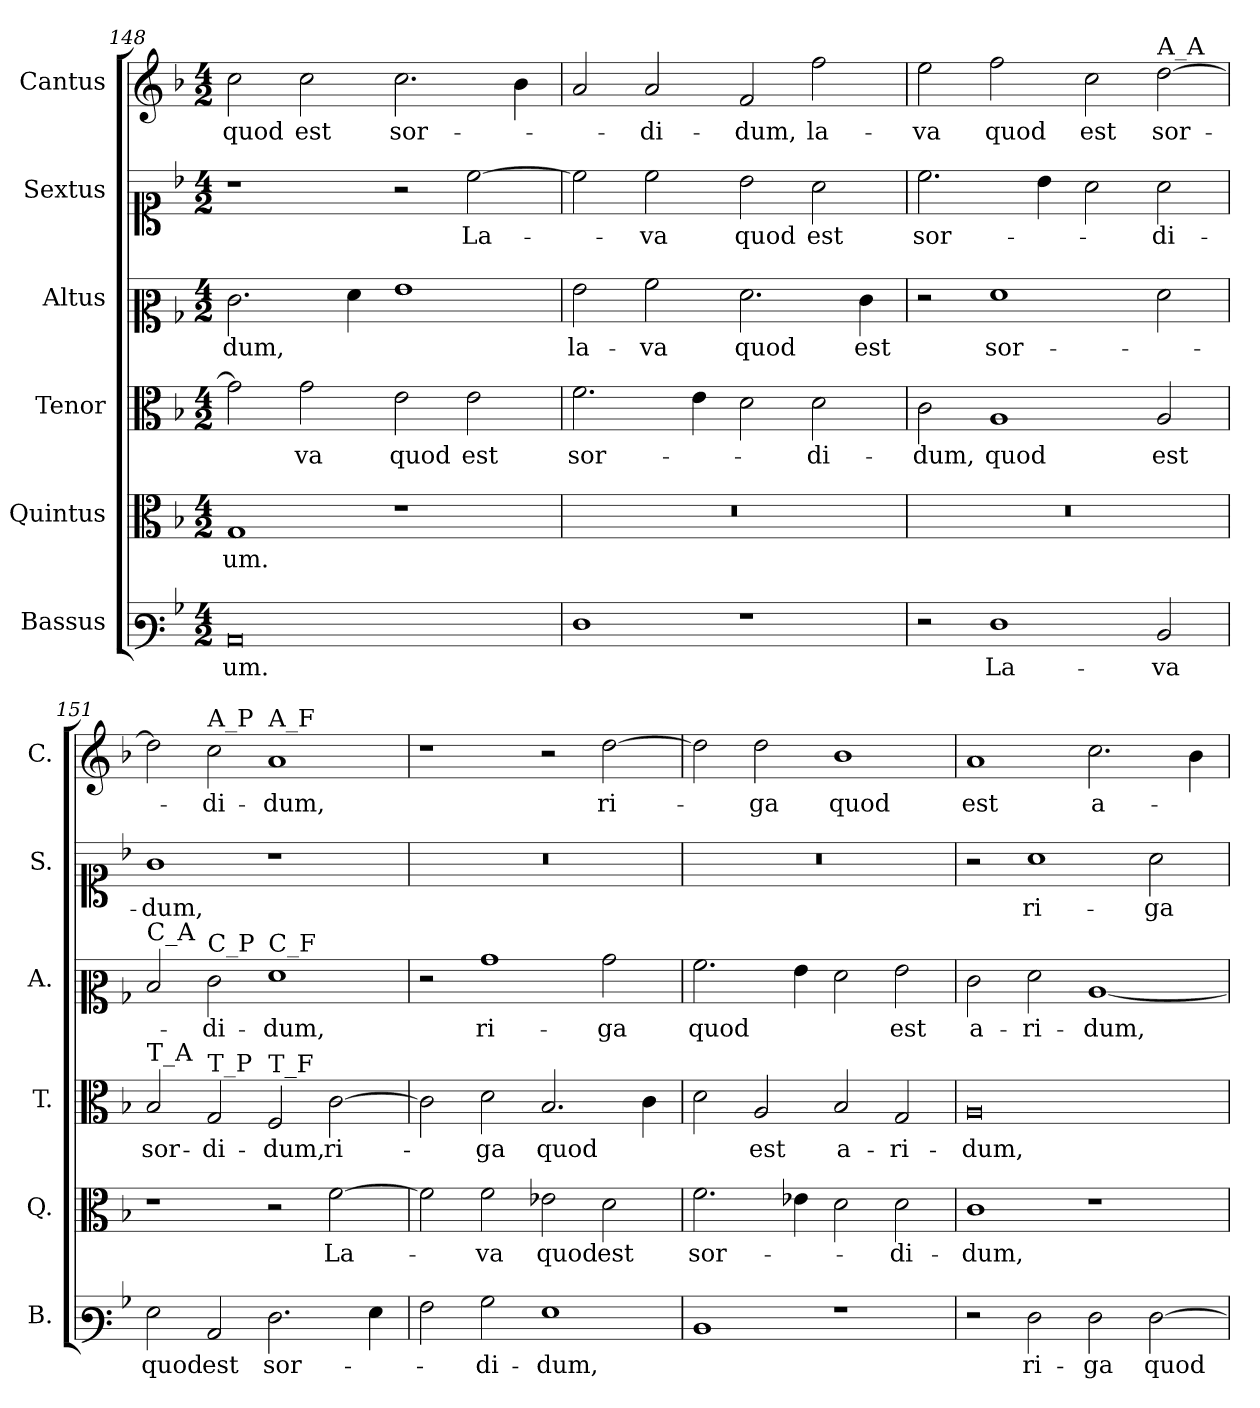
**kern	**text	**kern	**text	**kern	**text	**kern	**text	**kern	**text	**kern	**text
*part6	*part6	*part5	*part5	*part4	*part4	*part3	*part3	*part2	*part2	*part1	*part1
*staff6	*staff6	*staff5	*staff5	*staff4	*staff4	*staff3	*staff3	*staff2	*staff2	*staff1	*staff1
*I"Bassus	*	*I"Quintus	*	*I"Tenor	*	*I"Altus	*	*I"Sextus	*	*I"Cantus	*
*I'B.	*	*I'Q.	*	*I'T.	*	*I'A.	*	*I'S.	*	*I'C.	*
!!LO:PB:g=z
*clefF3	*	*clefC3	*	*clefC3	*	*clefC2	*	*clefC1	*	*clefG2	*
*k[b-]	*	*k[b-]	*	*k[b-]	*	*k[b-]	*	*k[b-]	*	*k[b-]	*
*M4/2	*	*M4/2	*	*M4/2	*	*M4/2	*	*M4/2	*	*M4/2	*
=148	=148	=148	=148	=148	=148	=148	=148	=148	=148	=148	=148
0C	-um.	1G	-um.	2g\]	.	2.e\	-dum,	1r	.	2cc\	quod
.	.	.	.	2g\	va	.	.	.	.	2cc\	est
.	.	.	.	.	.	4f\	.	.	.	.	.
.	.	1r	.	2e\	quod	1g	.	2r	.	2.cc\	sor-
.	.	.	.	2e\	est	.	.	[2cc\	La-	.	.
.	.	.	.	.	.	.	.	.	.	4b-\	.
=149	=149	=149	=149	=149	=149	=149	=149	=149	=149	=149	=149
!	!	!LO:N:vis=1	!	!	!	!	!	!	!	!	!
1F	.	0r	.	2.f\	sor-	2g\	la-	2cc\]	.	2a/	.
.	.	.	.	.	.	2a\	-va	2cc\	-va	2a/	-di-
.	.	.	.	4e\	.	.	.	.	.	.	.
1r	.	.	.	2d\	.	2.f\	quod	2b-\	quod	2f/	-dum,
.	.	.	.	2d\	-di-	.	.	2a\	est	2ff\	la-
.	.	.	.	.	.	4e\	est	.	.	.	.
=150	=150	=150	=150	=150	=150	=150	=150	=150	=150	=150	=150
!	!	!LO:N:vis=1	!	!	!	!	!	!	!	!	!
2r	.	0r	.	2c\	-dum,	2r	.	2.cc\	sor-	2ee\	-va
1F	La-	.	.	1A	quod	1f	sor-	.	.	2ff\	quod
.	.	.	.	.	.	.	.	4b-\	.	.	.
.	.	.	.	.	.	.	.	2a\	.	2cc\	est
!	!	!	!	!	!	!	!	!	!	!LO:TX:a:t=A_A	!
2D/	-va	.	.	2A/	est	2f\	.	2a\	-di-	[2dd\	sor-
=151	=151	=151	=151	=151	=151	=151	=151	=151	=151	=151	=151
!	!	!	!	!	!	!LO:TX:a:t=C_A	!	!	!	!	!
!	!	!	!	!LO:TX:a:t=T_A	!	!	!	!	!	!	!
2G\	quod	1r	.	2B-/	sor-	2d/	.	1g	-dum,	2dd\]	.
!	!	!	!	!	!	!	!	!	!	!LO:TX:a:t=A_P	!
!	!	!	!	!	!	!LO:TX:a:t=C_P	!	!	!	!	!
!	!	!	!	!LO:TX:a:t=T_P	!	!	!	!	!	!	!
2C/	est	.	.	2G/	-di-	2e\	-di-	.	.	2cc\	-di-
!	!	!	!	!	!	!	!	!	!	!LO:TX:a:t=A_F	!
!	!	!	!	!	!	!LO:TX:a:t=C_F	!	!	!	!	!
!	!	!	!	!LO:TX:a:t=T_F	!	!	!	!	!	!	!
2.F\	sor-	2r	.	2F/	-dum,	1f	-dum,	1r	.	1a	-dum,
.	.	[2f\	La-	[2c\	ri-	.	.	.	.	.	.
4G\	.	.	.	.	.	.	.	.	.	.	.
=152	=152	=152	=152	=152	=152	=152	=152	=152	=152	=152	=152
!	!	!	!	!	!	!	!	!LO:N:vis=1	!	!	!
2A\	.	2f\]	.	2c\]	.	2r	.	0r	.	1r	.
2B-\	-di-	2f\	-va	2d\	-ga	1b-	ri-	.	.	.	.
1G	-dum,	2e-X\	quod	2.B-/	quod	.	.	.	.	2r	.
.	.	2d\	est	.	.	2b-\	-ga	.	.	[2dd\	ri-
.	.	.	.	4c\	.	.	.	.	.	.	.
!!LO:LB:g=z
=153	=153	=153	=153	=153	=153	=153	=153	=153	=153	=153	=153
!	!	!	!	!	!	!	!	!LO:N:vis=1	!	!	!
1D	.	2.f\	sor-	2d\	.	2.a\	quod	0r	.	2dd\]	.
.	.	.	.	2A/	est	.	.	.	.	2dd\	-ga
.	.	4e-X\	.	.	.	4g\	.	.	.	.	.
1r	.	2d\	.	2B-/	a-	2f\	.	.	.	1b-	quod
.	.	2d\	-di-	2G/	-ri-	2g\	est	.	.	.	.
=154	=154	=154	=154	=154	=154	=154	=154	=154	=154	=154	=154
2r	.	1c	-dum,	0A	-dum,	2e\	a-	2r	.	1a	est
2F\	ri-	.	.	.	.	2f\	-ri-	1a	ri-	.	.
2F\	-ga	1r	.	.	.	[1c	-dum,	.	.	2.cc\	a-
[2F\	quod	.	.	.	.	.	.	2a\	-ga	.	.
.	.	.	.	.	.	.	.	.	.	4b-\	.
=	=	=	=	=	=	=	=	=	=	=	=
*-	*-	*-	*-	*-	*-	*-	*-	*-	*-	*-	*-
